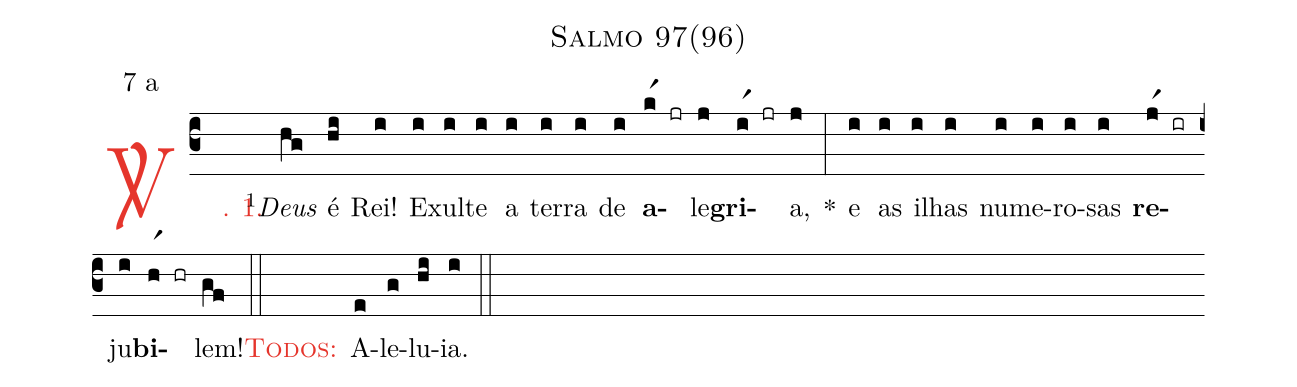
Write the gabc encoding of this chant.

name: Salmo 97(96);
mode: 7;
mode-differentia: a;
%%
(c3)

<c><sp>V/</sp>. 1.</c>() <v>\VSup{1}</v><i>Deus</i>(hg) é(hi) Rei!(i) E(i)xul(i)te(i) a(i) ter(i)ra(i) de(i) <b>a</b>(kr1 jr)le(j)<b>gri</b>(ir1 jr)a,(j) *(:) e(i) as(i) i(i)lhas(i) nu(i)me(i)ro(i)sas(i) <b>re</b>(jr1 ir)ju(i)<b>bi</b>(hr1 hr)lem!(gf)

(::)

<nlba><c><sc>Todos</sc>:</c>() A</nlba>(e)le(g)lu(hi)ia.(i)

(::)
